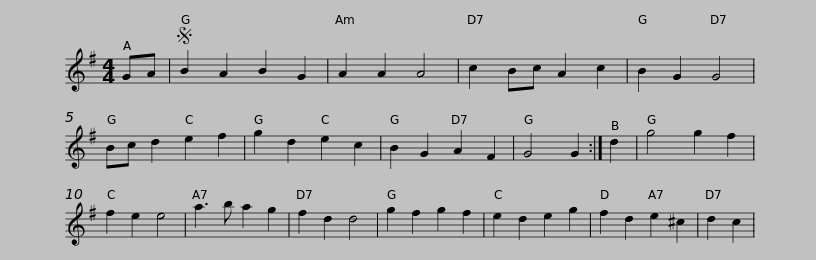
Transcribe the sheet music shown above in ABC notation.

X:1
L:1/8
M:4/4
I:linebreak $
K:G
V:1 treble
V:1
 GA |S B2 A2 B2 G2 | A2 A2 A4 | c2 Bc A2 c2 | B2 G2 G4 | %5
 Bc d2 e2 f2 | g2 d2 e2 c2 | B2 G2 A2 F2 | G4 G2 :| d2 | %10
 g4 g2 f2 |$ f2 e2 e4 | a3 b a2 g2 | f2 d2 d4 | g2 f2 g2 f2 | %15
 e2 d2 e2 g2 | f2 d2 e2 ^c2 | d2 c2 | %18
